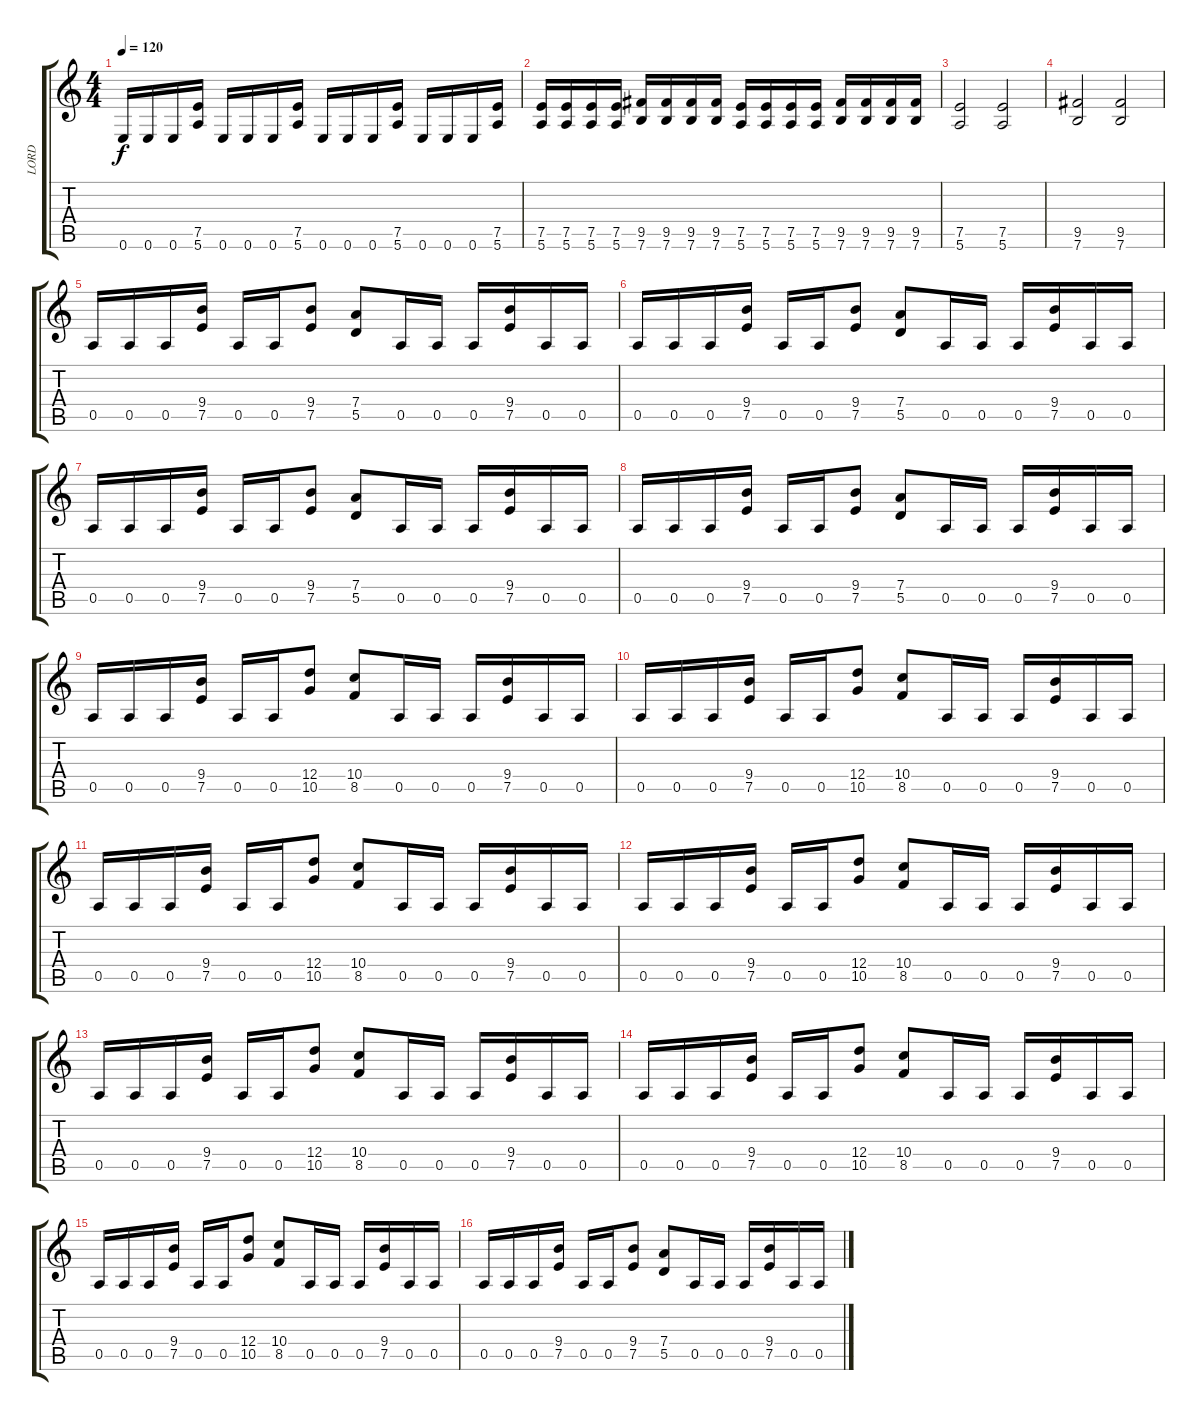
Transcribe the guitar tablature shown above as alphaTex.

\track ("LORD" "LORD") {instrument distortionguitar}
\staff {score tabs}
\tuning (E4 B3 G3 D3 A2 E2) {hide}
\ts (4 4)
\tempo 120
\clef g2
\ks c
0.6.16{dy f} 0.6.16 0.6.16 (7.5 5.6).16 0.6.16 0.6.16 0.6.16 (7.5 5.6).16 0.6.16 0.6.16 0.6.16 (7.5 5.6).16 0.6.16 0.6.16 0.6.16 (7.5 5.6).16 |
(7.5 5.6).16 (7.5 5.6).16 (7.5 5.6).16 (7.5 5.6).16 (9.5 7.6).16 (9.5 7.6).16 (9.5 7.6).16 (9.5 7.6).16 (7.5 5.6).16 (7.5 5.6).16 (7.5 5.6).16 (7.5 5.6).16 (9.5 7.6).16 (9.5 7.6).16 (9.5 7.6).16 (9.5 7.6).16 |
(7.5 5.6).2 (7.5 5.6).2 |
(9.5 7.6).2 (9.5 7.6).2 |
0.5.16 0.5.16 0.5.16 (9.4 7.5).16 0.5.16 0.5.16 (9.4 7.5).8 (7.4 5.5).8 0.5.16 0.5.16 0.5.16 (9.4 7.5).16 0.5.16 0.5.16 |
0.5.16 0.5.16 0.5.16 (9.4 7.5).16 0.5.16 0.5.16 (9.4 7.5).8 (7.4 5.5).8 0.5.16 0.5.16 0.5.16 (9.4 7.5).16 0.5.16 0.5.16 |
0.5.16 0.5.16 0.5.16 (9.4 7.5).16 0.5.16 0.5.16 (9.4 7.5).8 (7.4 5.5).8 0.5.16 0.5.16 0.5.16 (9.4 7.5).16 0.5.16 0.5.16 |
0.5.16 0.5.16 0.5.16 (9.4 7.5).16 0.5.16 0.5.16 (9.4 7.5).8 (7.4 5.5).8 0.5.16 0.5.16 0.5.16 (9.4 7.5).16 0.5.16 0.5.16 |
0.5.16 0.5.16 0.5.16 (9.4 7.5).16 0.5.16 0.5.16 (12.4 10.5).8 (10.4 8.5).8 0.5.16 0.5.16 0.5.16 (9.4 7.5).16 0.5.16 0.5.16 |
0.5.16 0.5.16 0.5.16 (9.4 7.5).16 0.5.16 0.5.16 (12.4 10.5).8 (10.4 8.5).8 0.5.16 0.5.16 0.5.16 (9.4 7.5).16 0.5.16 0.5.16 |
0.5.16 0.5.16 0.5.16 (9.4 7.5).16 0.5.16 0.5.16 (12.4 10.5).8 (10.4 8.5).8 0.5.16 0.5.16 0.5.16 (9.4 7.5).16 0.5.16 0.5.16 |
0.5.16 0.5.16 0.5.16 (9.4 7.5).16 0.5.16 0.5.16 (12.4 10.5).8 (10.4 8.5).8 0.5.16 0.5.16 0.5.16 (9.4 7.5).16 0.5.16 0.5.16 |
0.5.16 0.5.16 0.5.16 (9.4 7.5).16 0.5.16 0.5.16 (12.4 10.5).8 (10.4 8.5).8 0.5.16 0.5.16 0.5.16 (9.4 7.5).16 0.5.16 0.5.16 |
0.5.16 0.5.16 0.5.16 (9.4 7.5).16 0.5.16 0.5.16 (12.4 10.5).8 (10.4 8.5).8 0.5.16 0.5.16 0.5.16 (9.4 7.5).16 0.5.16 0.5.16 |
0.5.16 0.5.16 0.5.16 (9.4 7.5).16 0.5.16 0.5.16 (12.4 10.5).8 (10.4 8.5).8 0.5.16 0.5.16 0.5.16 (9.4 7.5).16 0.5.16 0.5.16 |
0.5.16 0.5.16 0.5.16 (9.4 7.5).16 0.5.16 0.5.16 (9.4 7.5).8 (7.4 5.5).8 0.5.16 0.5.16 0.5.16 (9.4 7.5).16 0.5.16 0.5.16
